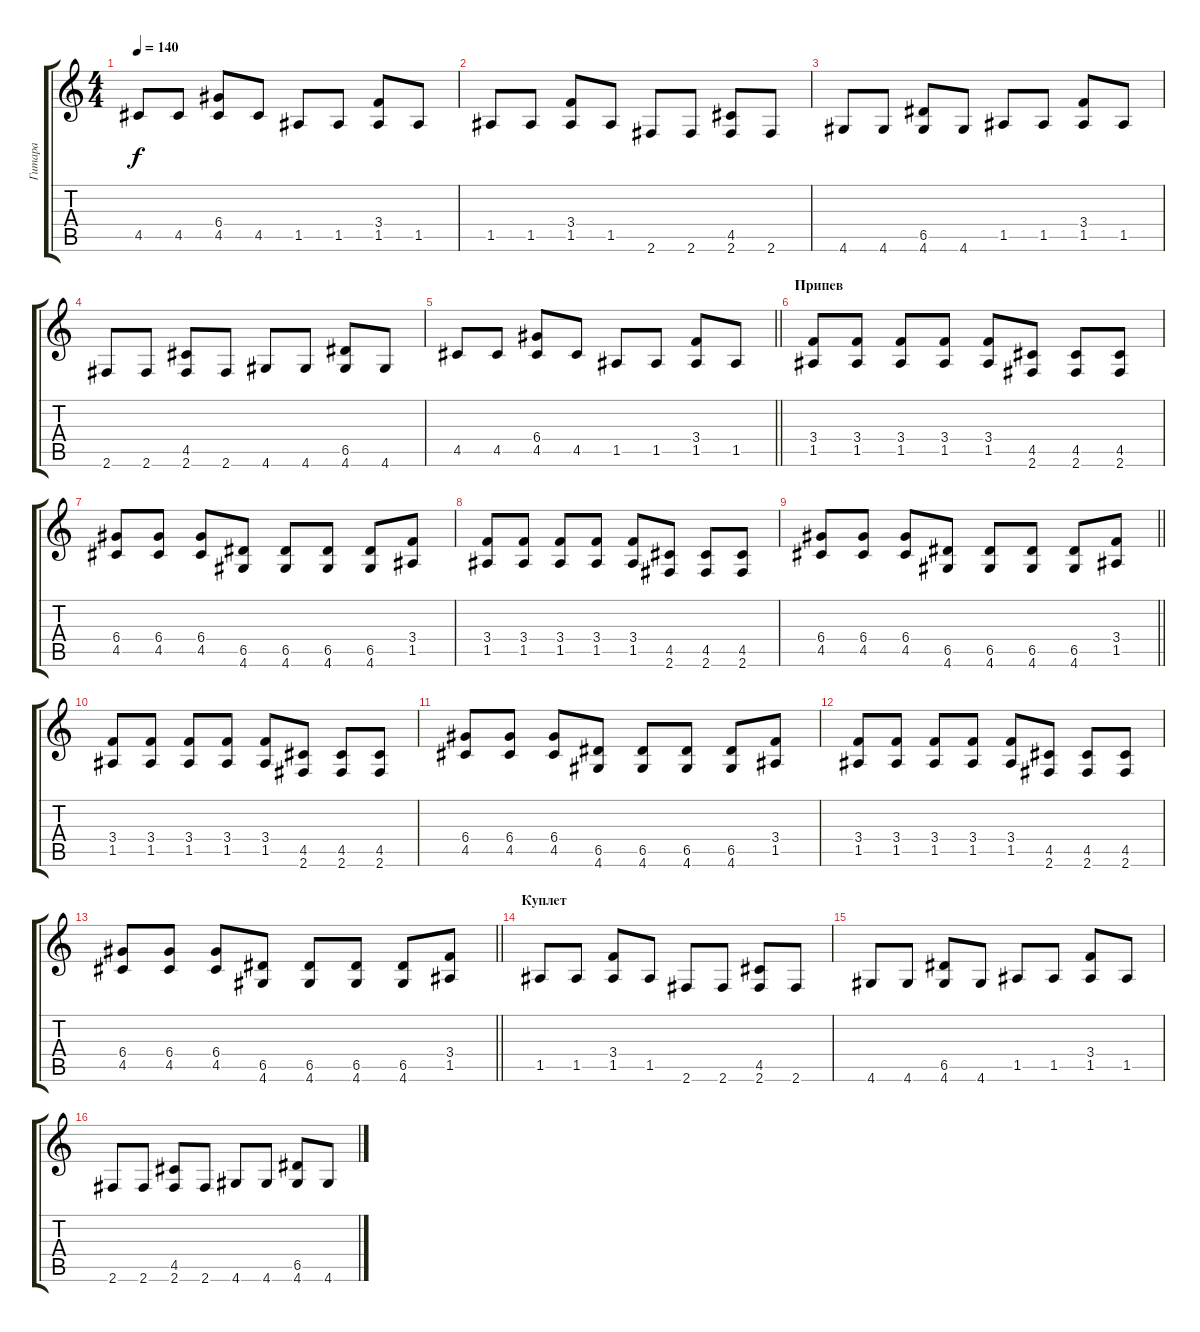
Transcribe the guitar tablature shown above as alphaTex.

\track ("Гитара" "Гитара") {instrument distortionguitar}
\staff {score tabs}
\tuning (E4 B3 G3 D3 A2 E2) {hide}
\ts (4 4)
\tempo 140
\clef g2
\ks c
4.5.8{dy f} 4.5.8 (6.4 4.5).8 4.5.8 1.5.8 1.5.8 (3.4 1.5).8 1.5.8 |
1.5.8 1.5.8 (3.4 1.5).8 1.5.8 2.6.8 2.6.8 (4.5 2.6).8 2.6.8 |
4.6.8 4.6.8 (6.5 4.6).8 4.6.8 1.5.8 1.5.8 (3.4 1.5).8 1.5.8 |
2.6.8 2.6.8 (4.5 2.6).8 2.6.8 4.6.8 4.6.8 (6.5 4.6).8 4.6.8 |
\barLineRight lightlight
4.5.8 4.5.8 (6.4 4.5).8 4.5.8 1.5.8 1.5.8 (3.4 1.5).8 1.5.8 |
\section ("" "Припев")
(3.4 1.5).8 (3.4 1.5).8 (3.4 1.5).8 (3.4 1.5).8 (3.4 1.5).8 (4.5 2.6).8 (4.5 2.6).8 (4.5 2.6).8 |
(6.4 4.5).8 (6.4 4.5).8 (6.4 4.5).8 (6.5 4.6).8 (6.5 4.6).8 (6.5 4.6).8 (6.5 4.6).8 (3.4 1.5).8 |
(3.4 1.5).8 (3.4 1.5).8 (3.4 1.5).8 (3.4 1.5).8 (3.4 1.5).8 (4.5 2.6).8 (4.5 2.6).8 (4.5 2.6).8 |
\barLineRight lightlight
(6.4 4.5).8 (6.4 4.5).8 (6.4 4.5).8 (6.5 4.6).8 (6.5 4.6).8 (6.5 4.6).8 (6.5 4.6).8 (3.4 1.5).8 |
(3.4 1.5).8 (3.4 1.5).8 (3.4 1.5).8 (3.4 1.5).8 (3.4 1.5).8 (4.5 2.6).8 (4.5 2.6).8 (4.5 2.6).8 |
(6.4 4.5).8 (6.4 4.5).8 (6.4 4.5).8 (6.5 4.6).8 (6.5 4.6).8 (6.5 4.6).8 (6.5 4.6).8 (3.4 1.5).8 |
(3.4 1.5).8 (3.4 1.5).8 (3.4 1.5).8 (3.4 1.5).8 (3.4 1.5).8 (4.5 2.6).8 (4.5 2.6).8 (4.5 2.6).8 |
\barLineRight lightlight
(6.4 4.5).8 (6.4 4.5).8 (6.4 4.5).8 (6.5 4.6).8 (6.5 4.6).8 (6.5 4.6).8 (6.5 4.6).8 (3.4 1.5).8 |
\section ("" "Куплет")
1.5.8 1.5.8 (3.4 1.5).8 1.5.8 2.6.8 2.6.8 (4.5 2.6).8 2.6.8 |
4.6.8 4.6.8 (6.5 4.6).8 4.6.8 1.5.8 1.5.8 (3.4 1.5).8 1.5.8 |
2.6.8 2.6.8 (4.5 2.6).8 2.6.8 4.6.8 4.6.8 (6.5 4.6).8 4.6.8
